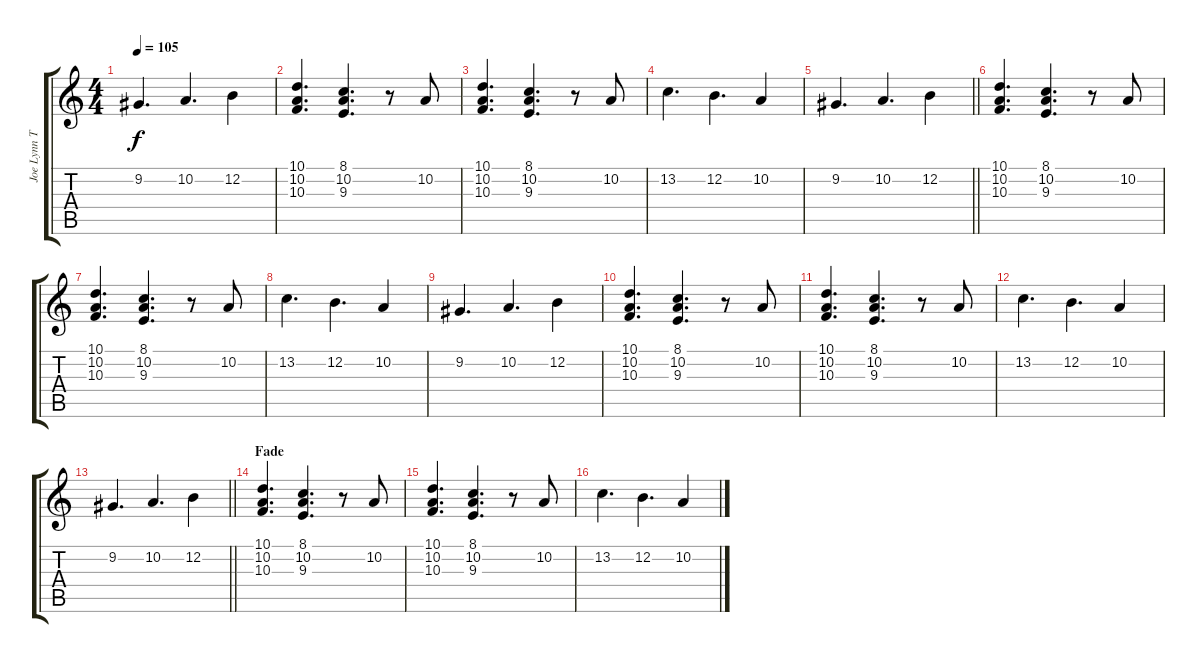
\track ("Joe Lynn Turner" "Joe Lynn T") {instrument lead2sawtooth}
\staff {score tabs}
\tuning (E4 B3 G3 D3 A2 E2) {hide}
\ts (4 4)
\tempo 105
\clef g2
\ks c
9.2.4{d dy f} 10.2.4{d} 12.2.4 |
(10.1 10.2 10.3).4{d} (8.1 10.2 9.3).4{d} r.8 10.2.8 |
(10.1 10.2 10.3).4{d} (8.1 10.2 9.3).4{d} r.8 10.2.8 |
13.2.4{d} 12.2.4{d} 10.2.4 |
\barLineRight lightlight
9.2.4{d} 10.2.4{d} 12.2.4 |
(10.1 10.2 10.3).4{d} (8.1 10.2 9.3).4{d} r.8 10.2.8 |
(10.1 10.2 10.3).4{d} (8.1 10.2 9.3).4{d} r.8 10.2.8 |
13.2.4{d} 12.2.4{d} 10.2.4 |
9.2.4{d} 10.2.4{d} 12.2.4 |
(10.1 10.2 10.3).4{d} (8.1 10.2 9.3).4{d} r.8 10.2.8 |
(10.1 10.2 10.3).4{d} (8.1 10.2 9.3).4{d} r.8 10.2.8 |
13.2.4{d} 12.2.4{d} 10.2.4 |
\barLineRight lightlight
9.2.4{d} 10.2.4{d} 12.2.4 |
\section ("" "Fade")
(10.1 10.2 10.3).4{d} (8.1 10.2 9.3).4{d} r.8 10.2.8 |
(10.1 10.2 10.3).4{d} (8.1 10.2 9.3).4{d} r.8 10.2.8 |
13.2.4{d} 12.2.4{d} 10.2.4
